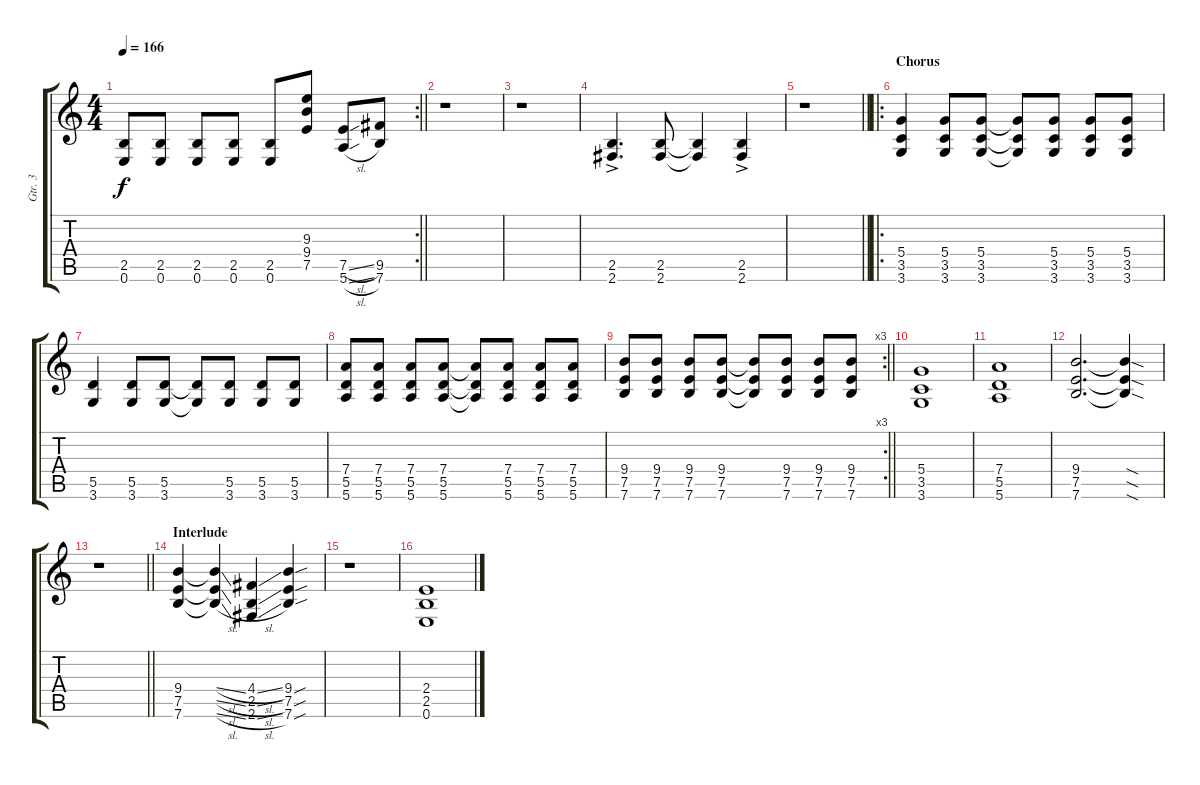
\track ("Gtr. 3" "Gtr. 3") {instrument distortionguitar}
\staff {score tabs}
\tuning (E4 B3 G3 D3 A2 E2) {hide}
\rc 2
\ts (4 4)
\tempo 166
\clef g2
\barLineRight lightlight
\ks c
(2.5 0.6).8{dy f} (2.5 0.6).8 (2.5 0.6).8 (2.5 0.6).8 (2.5 0.6).8 (9.3 9.4 7.5).8 (7.5{sl} 5.6{sl}).8 (9.5 7.6).8 |
r.1 |
r.1 |
(2.5{ac} 2.6{ac}).4{d} (2.5 2.6).8 (2.5{t} 2.6{t}).4 (2.5{ac} 2.6{ac}).4 |
\barLineRight lightlight
r.1 |
\ro
\section ("" "Chorus")
(5.4 3.5 3.6).4 (5.4 3.5 3.6).8 (5.4 3.5 3.6).8 (5.4{t} 3.5{t} 3.6{t}).8 (5.4 3.5 3.6).8 (5.4 3.5 3.6).8 (5.4 3.5 3.6).8 |
(5.5 3.6).4 (5.5 3.6).8 (5.5 3.6).8 (5.5{t} 3.6{t}).8 (5.5 3.6).8 (5.5 3.6).8 (5.5 3.6).8 |
(7.4 5.5 5.6).8 (7.4 5.5 5.6).8 (7.4 5.5 5.6).8 (7.4 5.5 5.6).8 (7.4{t} 5.5{t} 5.6{t}).8 (7.4 5.5 5.6).8 (7.4 5.5 5.6).8 (7.4 5.5 5.6).8 |
\rc 3
\barLineRight lightlight
(9.4 7.5 7.6).8 (9.4 7.5 7.6).8 (9.4 7.5 7.6).8 (9.4 7.5 7.6).8 (9.4{t} 7.5{t} 7.6{t}).8 (9.4 7.5 7.6).8 (9.4 7.5 7.6).8 (9.4 7.5 7.6).8 |
(5.4 3.5 3.6).1 |
(7.4 5.5 5.6).1 |
(9.4 7.5 7.6).2{d} (9.4{sod t} 7.5{sod t} 7.6{sod t}).4 |
\barLineRight lightlight
r.1 |
\section ("" "Interlude")
(9.4 7.5 7.6).4 (9.4{sl t} 7.5{sl t} 7.6{sl t}).4 (4.4{sl} 2.5{sl} 2.6{sl}).4 (9.4{sou} 7.5{sou} 7.6{sou}).4 |
r.1 |
(2.4 2.5 0.6).1
